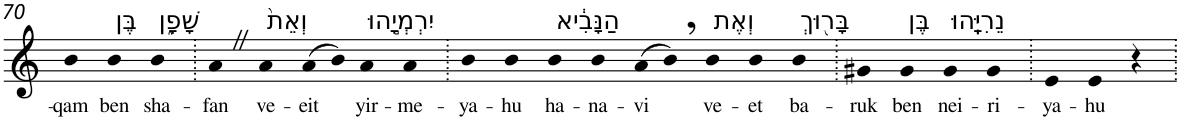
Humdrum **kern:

**kern	**text
*part1	*part1
*staff1	*staff1
*I"Piano	*
*I'Pno	*
!!LO:PB:g=z
*clefG2	*
*k[]	*
=70	=70
!	!LO:LY:b
4b	-qam
!LO:TX:a:t=בֶּן	!
!	!LO:LY:b
4b	ben
!LO:TX:a:t=שָׁפָ֑ן	!
!	!LO:LY:b
4b	sha-
=71.	=71.
!	!LO:LY:b
4aZ	-fan
!LO:TX:a:t=וְאֵת֙	!
!	!LO:LY:b
4a	ve-
!	!LO:LY:b
(>8a	-eit
8b)	.
!LO:TX:a:t=יִרְמְיָ֣הוּ	!
!	!LO:LY:b
4a	yir-
!	!LO:LY:b
4a	-me-
=72.	=72.
!	!LO:LY:b
4b	-ya-
!	!LO:LY:b
4b	-hu
!LO:TX:a:t=הַנָּבִ֔יא	!
!	!LO:LY:b
4b	ha-
!	!LO:LY:b
4b	-na-
!	!LO:LY:b
(>8a	-vi
8b,)	.
!LO:TX:a:t=וְאֶת	!
!	!LO:LY:b
4b	ve-
!	!LO:LY:b
4b	-et
!LO:TX:a:t=בָּר֖וּךְ	!
!	!LO:LY:b
4b	ba-
=73.	=73.
!	!LO:LY:b
4g#X	-ruk
!LO:TX:a:t=בֶּן	!
!	!LO:LY:b
4g#	ben
!LO:TX:a:t=נֵרִיָּֽהוּ	!
!	!LO:LY:b
4g#	nei-
!	!LO:LY:b
4g#	-ri-
=74.	=74.
!	!LO:LY:b
4e	-ya-
!	!LO:LY:b
4e	-hu
4r	.
=.	=.
*-	*-
